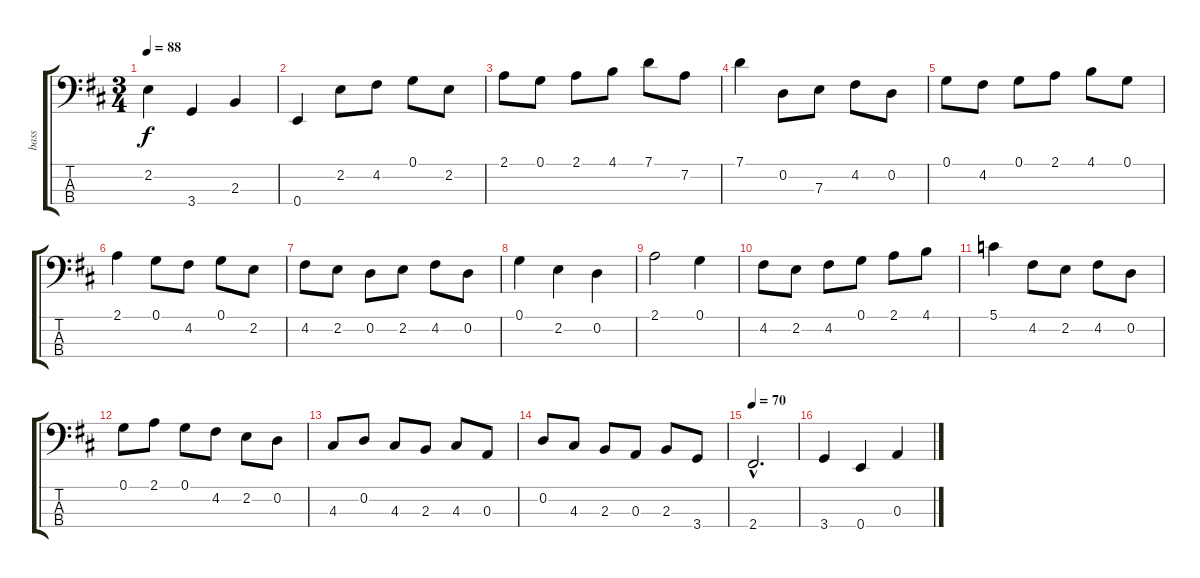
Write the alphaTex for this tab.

\track ("bass" "bass") {instrument acousticguitarnylon}
\staff {score tabs}
\tuning (G2 D2 A1 E1) {hide}
\ts (3 4)
\tempo 88
\clef f4
\ks d
2.2.4{dy f} 3.4.4 2.3.4 |
0.4.4 2.2.8 4.2.8 0.1.8 2.2.8 |
2.1.8 0.1.8 2.1.8 4.1.8 7.1.8 7.2.8 |
7.1.4 0.2.8 7.3.8 4.2.8 0.2.8 |
0.1.8 4.2.8 0.1.8 2.1.8 4.1.8 0.1.8 |
2.1.4 0.1.8 4.2.8 0.1.8 2.2.8 |
4.2.8 2.2.8 0.2.8 2.2.8 4.2.8 0.2.8 |
0.1.4 2.2.4 0.2.4 |
2.1.2 0.1.4 |
4.2.8 2.2.8 4.2.8 0.1.8 2.1.8 4.1.8 |
5.1.4 4.2.8 2.2.8 4.2.8 0.2.8 |
0.1.8 2.1.8 0.1.8 4.2.8 2.2.8 0.2.8 |
4.3.8 0.2.8 4.3.8 2.3.8 4.3.8 0.3.8 |
0.2.8 4.3.8 2.3.8 0.3.8 2.3.8 3.4.8 |
\tempo 70
2.4{hac}.2{d} |
3.4.4 0.4.4 0.3.4
